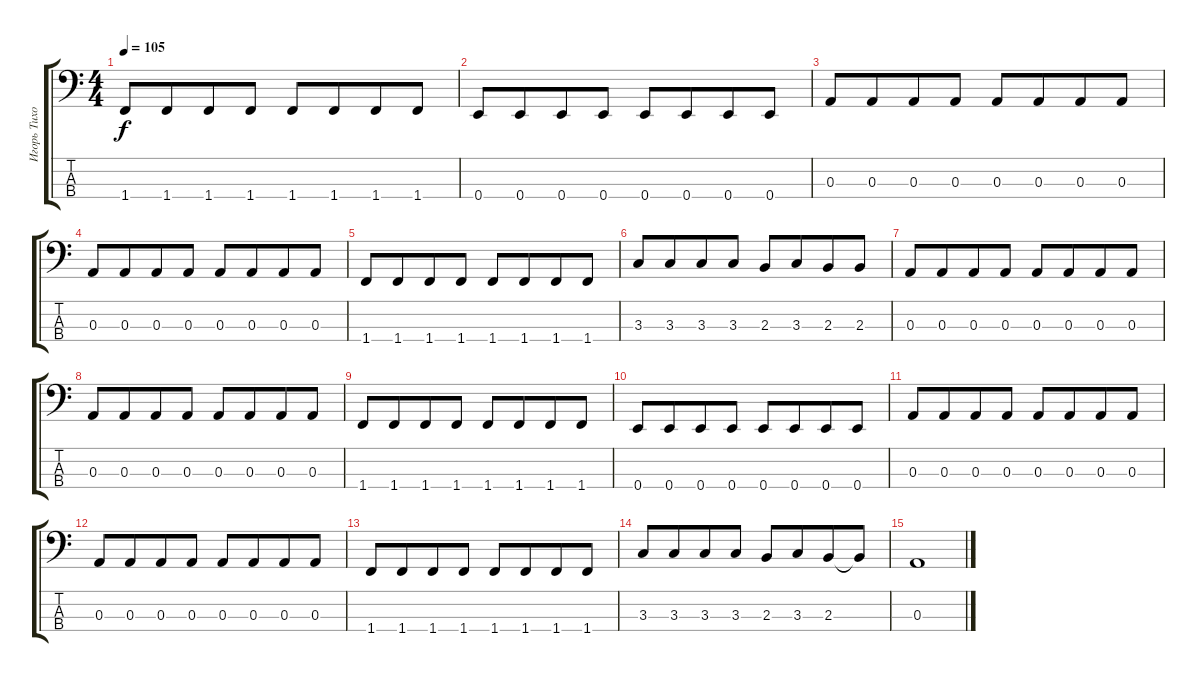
\track ("Игорь Тихомиров" "Игорь Тихо") {instrument electricbassfinger}
\staff {score tabs}
\tuning (G2 D2 A1 E1) {hide}
\ts (4 4)
\tempo 105
\clef f4
\ks c
1.4.8{dy f} 1.4.8{beam merge} 1.4.8 1.4.8 1.4.8 1.4.8{beam merge} 1.4.8 1.4.8 |
0.4.8 0.4.8{beam merge} 0.4.8 0.4.8 0.4.8 0.4.8{beam merge} 0.4.8 0.4.8 |
0.3.8 0.3.8{beam merge} 0.3.8 0.3.8 0.3.8 0.3.8{beam merge} 0.3.8 0.3.8 |
0.3.8 0.3.8{beam merge} 0.3.8 0.3.8 0.3.8 0.3.8{beam merge} 0.3.8 0.3.8 |
1.4.8 1.4.8{beam merge} 1.4.8 1.4.8 1.4.8 1.4.8{beam merge} 1.4.8 1.4.8 |
3.3.8 3.3.8{beam merge} 3.3.8 3.3.8 2.3.8 3.3.8{beam merge} 2.3.8 2.3.8 |
0.3.8 0.3.8{beam merge} 0.3.8 0.3.8 0.3.8 0.3.8{beam merge} 0.3.8 0.3.8 |
0.3.8 0.3.8{beam merge} 0.3.8 0.3.8 0.3.8 0.3.8{beam merge} 0.3.8 0.3.8 |
1.4.8 1.4.8{beam merge} 1.4.8 1.4.8 1.4.8 1.4.8{beam merge} 1.4.8 1.4.8 |
0.4.8 0.4.8{beam merge} 0.4.8 0.4.8 0.4.8 0.4.8{beam merge} 0.4.8 0.4.8 |
0.3.8 0.3.8{beam merge} 0.3.8 0.3.8 0.3.8 0.3.8{beam merge} 0.3.8 0.3.8 |
0.3.8 0.3.8{beam merge} 0.3.8 0.3.8 0.3.8 0.3.8{beam merge} 0.3.8 0.3.8 |
1.4.8 1.4.8{beam merge} 1.4.8 1.4.8 1.4.8 1.4.8{beam merge} 1.4.8 1.4.8 |
3.3.8 3.3.8{beam merge} 3.3.8 3.3.8 2.3.8 3.3.8{beam merge} 2.3.8 2.3{t}.8 |
0.3.1
